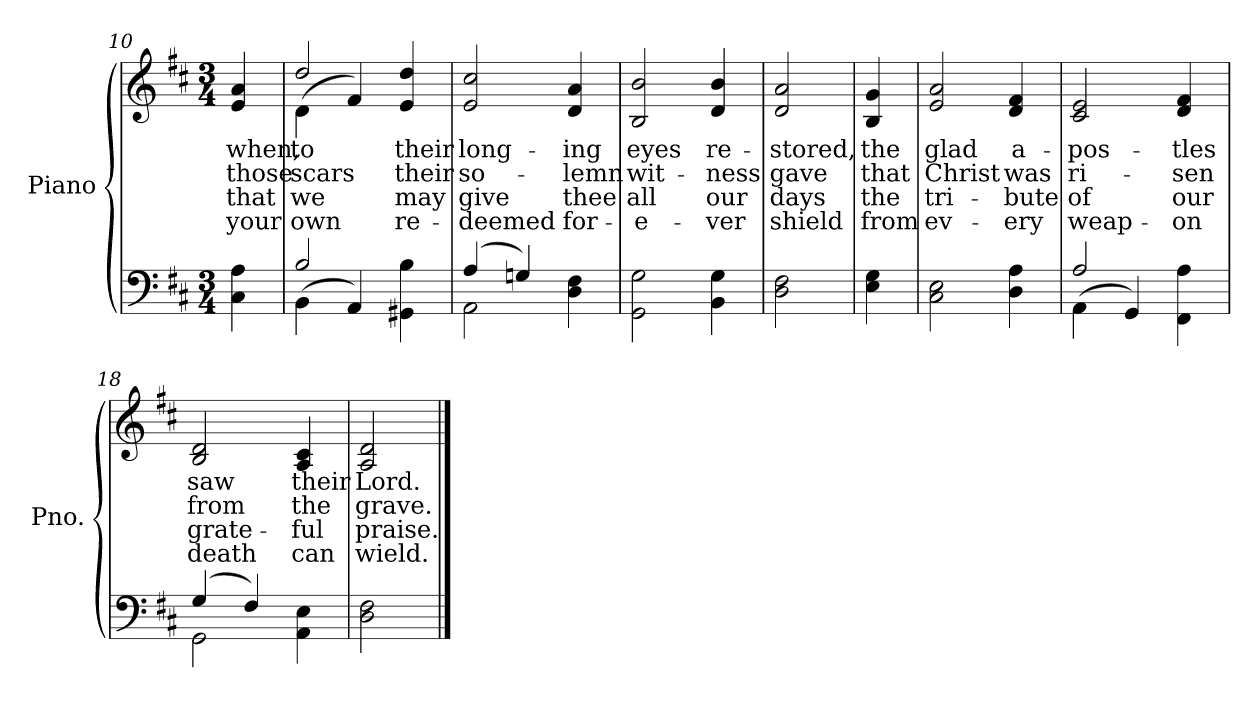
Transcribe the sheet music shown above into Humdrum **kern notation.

**kern	**kern	**text	**text	**text	**text
*part2	*part1	*part1	*part1	*part1	*part1
*staff2	*staff1	*staff1	*staff1	*staff1	*staff1
*I"Piano	*I"Piano	*	*	*	*
*I'Pno.	*I'Pno.	*	*	*	*
!!LO:LB:g=z
*clefF4	*clefG2	*	*	*	*
*k[f#c#]	*k[f#c#]	*	*	*	*
*D:	*D:	*	*	*	*
*M3/4	*M3/4	*	*	*	*
=10	=10	=10	=10	=10	=10
!	!	!LO:LY:b:color=#000000	!LO:LY:b:color=#000000	!LO:LY:b:color=#000000	!LO:LY:b:color=#000000
4C#i\ 4Ai	4ei/ 4ai	when,	those	that	your
=11	=11	=11	=11	=11	=11
*^	*	*	*	*	*
!	!	!	!LO:LY:b:color=#000000	!LO:LY:b:color=#000000	!LO:LY:b:color=#000000	!LO:LY:b:color=#000000
*	*	*^	*	*	*	*
2Bi/	(4BBi\	2ddi/	(4di\	to	scars	we	own
.	4AAi/)	.	4f#i/)	.	.	.	.
!	!	!	!	!LO:LY:b:color=#000000	!LO:LY:b:color=#000000	!LO:LY:b:color=#000000	!LO:LY:b:color=#000000
4GG#Xi\ 4Bi	4ryy	4ei/ 4ddi	4ryy	their	their	may	re-
*	*	*v	*v	*	*	*	*
=12	=12	=12	=12	=12	=12	=12
*	*	*^	*	*	*	*
!	!	!	!	!LO:LY:b:color=#000000	!LO:LY:b:color=#000000	!LO:LY:b:color=#000000	!LO:LY:b:color=#000000
*	*	*v	*v	*	*	*	*
(4Ai/	2AAi\	2ei/ 2cc#i	long-	so-	-give	deemed
4Gni/)	.	.	.	.	.	.
!	!	!	!LO:LY:b:color=#000000	!LO:LY:b:color=#000000	!LO:LY:b:color=#000000	!LO:LY:b:color=#000000
4Di\ 4F#i	4ryy	4di/ 4ai	-ing	-lemn	thee	for-
*v	*v	*	*	*	*	*
=13	=13	=13	=13	=13	=13
*^	*	*	*	*	*
!	!	!	!LO:LY:b:color=#000000	!LO:LY:b:color=#000000	!LO:LY:b:color=#000000	!LO:LY:b:color=#000000
*v	*v	*	*	*	*	*
2GGi\ 2Gi	2Bi/ 2bi	eyes	wit-	-all	e-
!	!	!LO:LY:b:color=#000000	!LO:LY:b:color=#000000	!LO:LY:b:color=#000000	!LO:LY:b:color=#000000
4BBi\ 4Gi	4di/ 4bi	re-	-ness	-our	ver
=14	=14	=14	=14	=14	=14
!	!	!LO:LY:b:color=#000000	!LO:LY:b:color=#000000	!LO:LY:b:color=#000000	!LO:LY:b:color=#000000
2Di\ 2F#i	2di/ 2ai	-stored,	gave	days	shield
!!LO:LB:g=z
=15	=15	=15	=15	=15	=15
!	!	!LO:LY:b:color=#000000	!LO:LY:b:color=#000000	!LO:LY:b:color=#000000	!LO:LY:b:color=#000000
4Ei\ 4Gi	4Bi/ 4gi	the	that	the	from
=16	=16	=16	=16	=16	=16
!	!	!LO:LY:b:color=#000000	!LO:LY:b:color=#000000	!LO:LY:b:color=#000000	!LO:LY:b:color=#000000
2C#i\ 2Ei	2ei/ 2ai	glad	Christ	tri-	-ev-
!	!	!LO:LY:b:color=#000000	!LO:LY:b:color=#000000	!LO:LY:b:color=#000000	!LO:LY:b:color=#000000
4Di\ 4Ai	4di/ 4f#i	a-	was	-bute	ery
=17	=17	=17	=17	=17	=17
*^	*	*	*	*	*
!	!	!	!LO:LY:b:color=#000000	!LO:LY:b:color=#000000	!LO:LY:b:color=#000000	!LO:LY:b:color=#000000
2Ai/	(4AAi\	2c#i/ 2ei	-pos-	ri-	of	weap-
.	4GGi/)	.	.	.	.	.
!	!	!	!LO:LY:b:color=#000000	!LO:LY:b:color=#000000	!LO:LY:b:color=#000000	!LO:LY:b:color=#000000
4FF#i\ 4Ai	4ryy	4di/ 4f#i	-tles	-sen	-our	on
=18	=18	=18	=18	=18	=18	=18
!	!	!	!LO:LY:b:color=#000000	!LO:LY:b:color=#000000	!LO:LY:b:color=#000000	!LO:LY:b:color=#000000
(4Gi/	2GGi\	2Bi/ 2di	saw	from	grate-	-death
4F#i/)	.	.	.	.	.	.
!	!	!	!LO:LY:b:color=#000000	!LO:LY:b:color=#000000	!LO:LY:b:color=#000000	!LO:LY:b:color=#000000
4AAi\ 4Ei	4ryy	4Ai/ 4c#i	their	the	ful	can
*v	*v	*	*	*	*	*
=19	=19	=19	=19	=19	=19
*^	*	*	*	*	*
!	!	!	!LO:LY:b:color=#000000	!LO:LY:b:color=#000000	!LO:LY:b:color=#000000	!LO:LY:b:color=#000000
*v	*v	*	*	*	*	*
2Di\ 2F#i	2Ai/ 2di	Lord.	grave.	praise.	wield.
==	==	==	==	==	==
*-	*-	*-	*-	*-	*-
